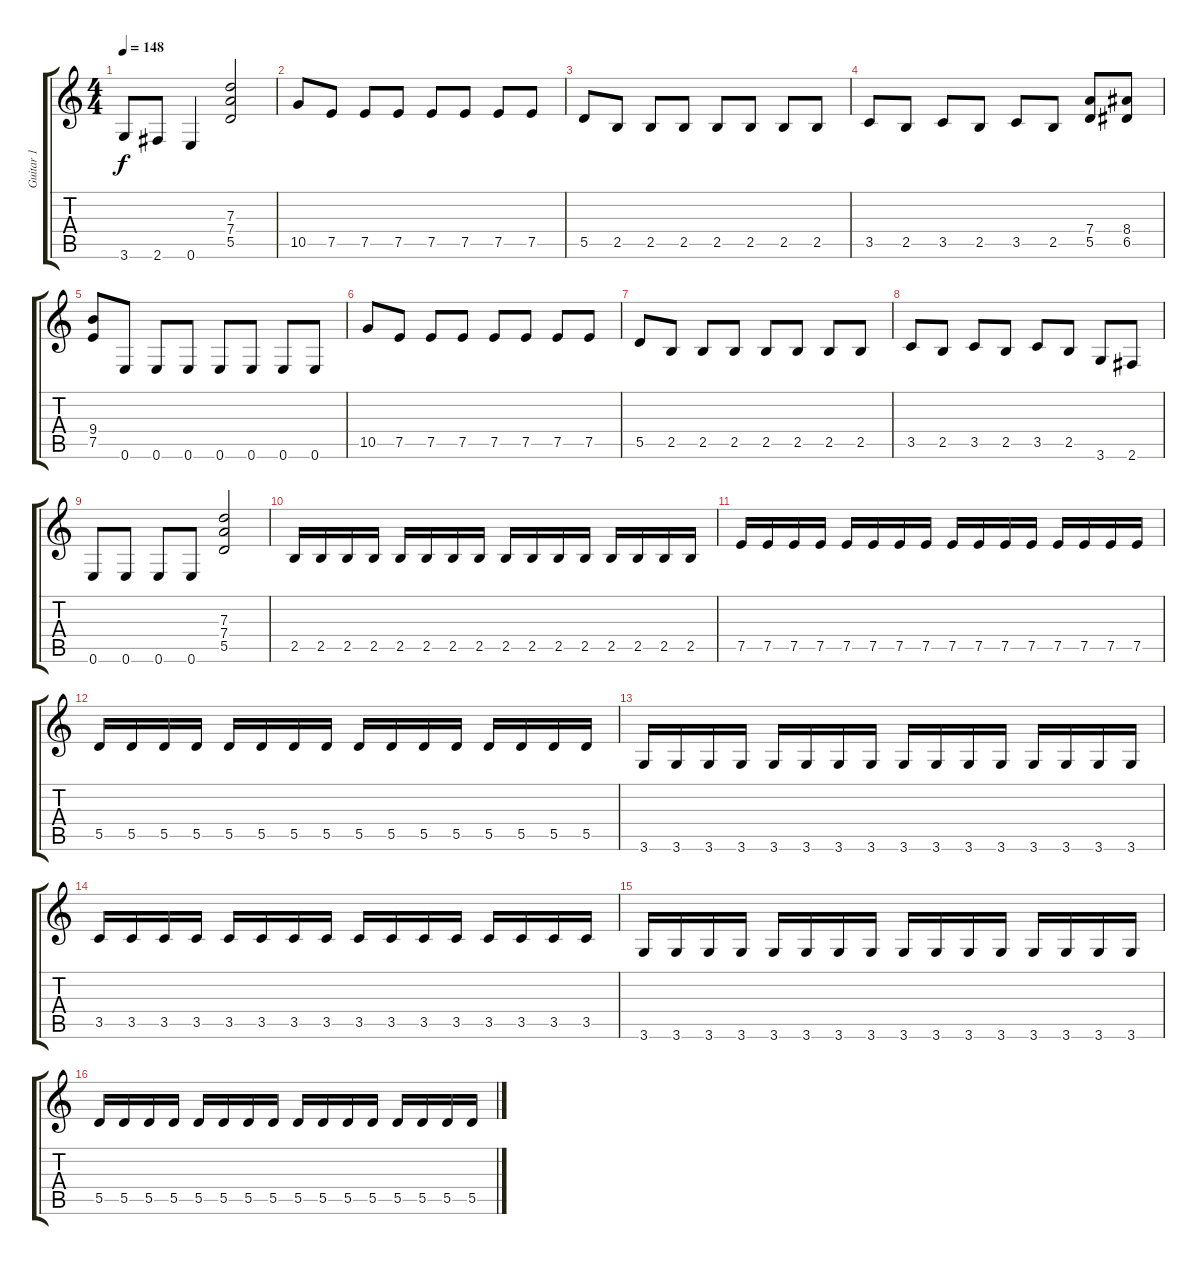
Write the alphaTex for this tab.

\track ("Guitar 1" "Guitar 1") {instrument distortionguitar}
\staff {score tabs}
\tuning (E4 B3 G3 D3 A2 E2) {hide}
\ts (4 4)
\tempo 148
\clef g2
\ks c
3.6{t}.8{dy f} 2.6.8 0.6.4 (7.3 7.4 5.5).2 |
10.5.8 7.5.8 7.5.8 7.5.8 7.5.8 7.5.8 7.5.8 7.5.8 |
5.5.8 2.5.8 2.5.8 2.5.8 2.5.8 2.5.8 2.5.8 2.5.8 |
3.5.8 2.5.8 3.5.8 2.5.8 3.5.8 2.5.8 (7.4 5.5).8 (8.4 6.5).8 |
(9.4 7.5).8 0.6.8 0.6.8 0.6.8 0.6.8 0.6.8 0.6.8 0.6.8 |
10.5.8 7.5.8 7.5.8 7.5.8 7.5.8 7.5.8 7.5.8 7.5.8 |
5.5.8 2.5.8 2.5.8 2.5.8 2.5.8 2.5.8 2.5.8 2.5.8 |
3.5.8 2.5.8 3.5.8 2.5.8 3.5.8 2.5.8 3.6.8 2.6.8 |
0.6.8 0.6.8 0.6.8 0.6.8 (7.3 7.4 5.5).2 |
2.5.16 2.5.16 2.5.16 2.5.16 2.5.16 2.5.16 2.5.16 2.5.16 2.5.16 2.5.16 2.5.16 2.5.16 2.5.16 2.5.16 2.5.16 2.5.16 |
7.5.16 7.5.16 7.5.16 7.5.16 7.5.16 7.5.16 7.5.16 7.5.16 7.5.16 7.5.16 7.5.16 7.5.16 7.5.16 7.5.16 7.5.16 7.5.16 |
5.5.16 5.5.16 5.5.16 5.5.16 5.5.16 5.5.16 5.5.16 5.5.16 5.5.16 5.5.16 5.5.16 5.5.16 5.5.16 5.5.16 5.5.16 5.5.16 |
3.6.16 3.6.16 3.6.16 3.6.16 3.6.16 3.6.16 3.6.16 3.6.16 3.6.16 3.6.16 3.6.16 3.6.16 3.6.16 3.6.16 3.6.16 3.6.16 |
3.5.16 3.5.16 3.5.16 3.5.16 3.5.16 3.5.16 3.5.16 3.5.16 3.5.16 3.5.16 3.5.16 3.5.16 3.5.16 3.5.16 3.5.16 3.5.16 |
3.6.16 3.6.16 3.6.16 3.6.16 3.6.16 3.6.16 3.6.16 3.6.16 3.6.16 3.6.16 3.6.16 3.6.16 3.6.16 3.6.16 3.6.16 3.6.16 |
5.5.16 5.5.16 5.5.16 5.5.16 5.5.16 5.5.16 5.5.16 5.5.16 5.5.16 5.5.16 5.5.16 5.5.16 5.5.16 5.5.16 5.5.16 5.5.16
